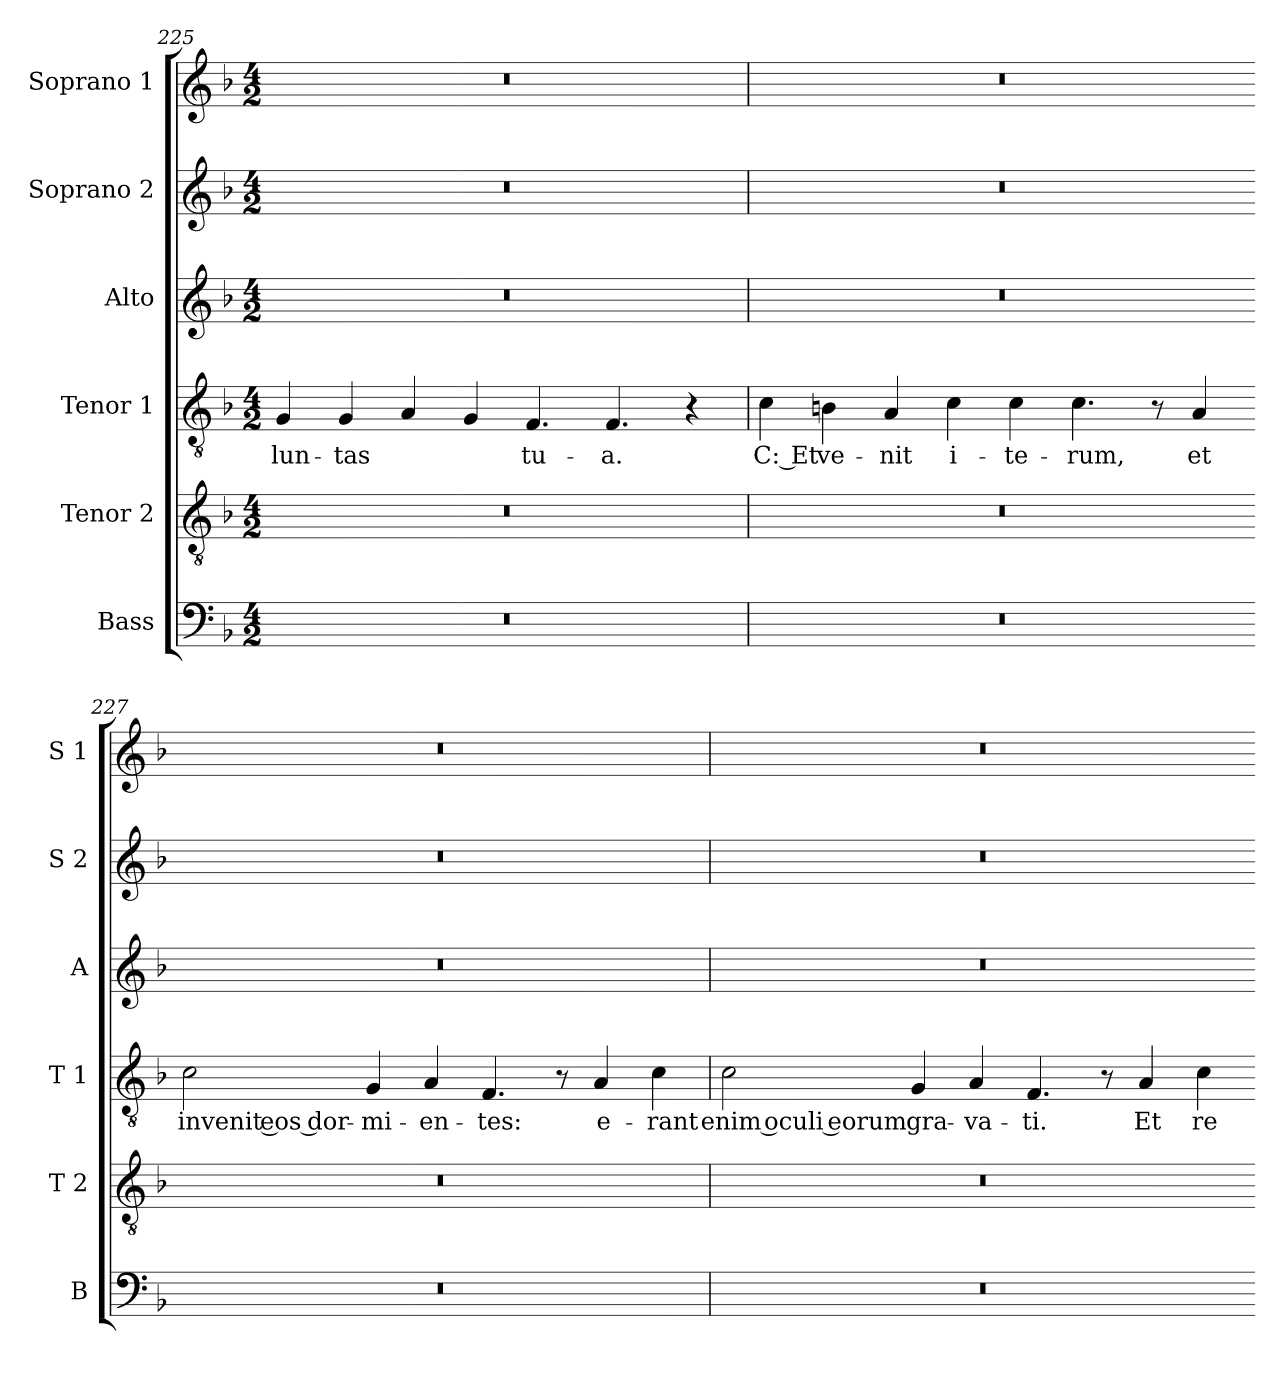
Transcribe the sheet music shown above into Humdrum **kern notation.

**kern	**kern	**kern	**text	**kern	**kern	**kern
*part6	*part5	*part4	*part4	*part3	*part2	*part1
*staff6	*staff5	*staff4	*staff4	*staff3	*staff2	*staff1
*I"Bass	*I"Tenor 2	*I"Tenor 1	*	*I"Alto	*I"Soprano 2	*I"Soprano 1
*I'B	*I'T 2	*I'T 1	*	*I'A	*I'S 2	*I'S 1
!!LO:LB:g=z
*clefF4	*clefGv2	*clefGv2	*	*clefG2	*clefG2	*clefG2
*k[b-]	*k[b-]	*k[b-]	*	*k[b-]	*k[b-]	*k[b-]
*F:	*F:	*F:	*	*F:	*F:	*F:
*M4/2	*M4/2	*M4/2	*	*M4/2	*M4/2	*M4/2
=225	=225	=225	=225	=225	=225	=225
!	!	!	!LO:LY:b	!	!	!
0r	0r	4G/	-lun-	0r	0r	0r
!	!	!	!LO:LY:b	!	!	!
.	.	4G/	-tas	.	.	.
.	.	4A/	.	.	.	.
.	.	4G/	.	.	.	.
!	!	!	!LO:LY:b	!	!	!
.	.	4.F/	tu-	.	.	.
!	!	!	!LO:LY:b	!	!	!
.	.	4.F/	-a.	.	.	.
.	.	4r	.	.	.	.
=226	=226	=226	=226	=226	=226	=226
!	!	!	!LO:LY:b	!	!	!
0r	0r	4c\	C: Et	0r	0r	0r
!	!	!	!LO:LY:b	!	!	!
.	.	4Bn\	ve-	.	.	.
!	!	!	!LO:LY:b	!	!	!
.	.	4A/	-nit	.	.	.
!	!	!	!LO:LY:b	!	!	!
.	.	4c\	i-	.	.	.
!	!	!	!LO:LY:b	!	!	!
.	.	4c\	-te-	.	.	.
!	!	!	!LO:LY:b	!	!	!
.	.	4.c\	-rum,	.	.	.
.	.	8r	.	.	.	.
!	!	!	!LO:LY:b	!	!	!
.	.	4A/	et	.	.	.
=227-	=227-	=227-	=227-	=227-	=227-	=227-
!	!	!	!LO:LY:b	!	!	!
0r	0r	2c\	invenit eos dor-	0r	0r	0r
!	!	!	!LO:LY:b	!	!	!
.	.	4G/	-mi-	.	.	.
!	!	!	!LO:LY:b	!	!	!
.	.	4A/	-en-	.	.	.
!	!	!	!LO:LY:b	!	!	!
.	.	4.F/	-tes:	.	.	.
.	.	8r	.	.	.	.
!	!	!	!LO:LY:b	!	!	!
.	.	4A/	e-	.	.	.
!	!	!	!LO:LY:b	!	!	!
.	.	4c\	-rant	.	.	.
!!LO:PB:g=z
=228	=228	=228	=228	=228	=228	=228
!	!	!	!LO:LY:b	!	!	!
0r	0r	2c\	enim oculi eorum	0r	0r	0r
!	!	!	!LO:LY:b	!	!	!
.	.	4G/	gra-	.	.	.
!	!	!	!LO:LY:b	!	!	!
.	.	4A/	-va-	.	.	.
!	!	!	!LO:LY:b	!	!	!
.	.	4.F/	-ti.	.	.	.
.	.	8r	.	.	.	.
!	!	!	!LO:LY:b	!	!	!
.	.	4A/	Et	.	.	.
!	!	!	!LO:LY:b	!	!	!
.	.	4c\	re-	.	.	.
=-	=-	=-	=-	=-	=-	=-
*-	*-	*-	*-	*-	*-	*-
